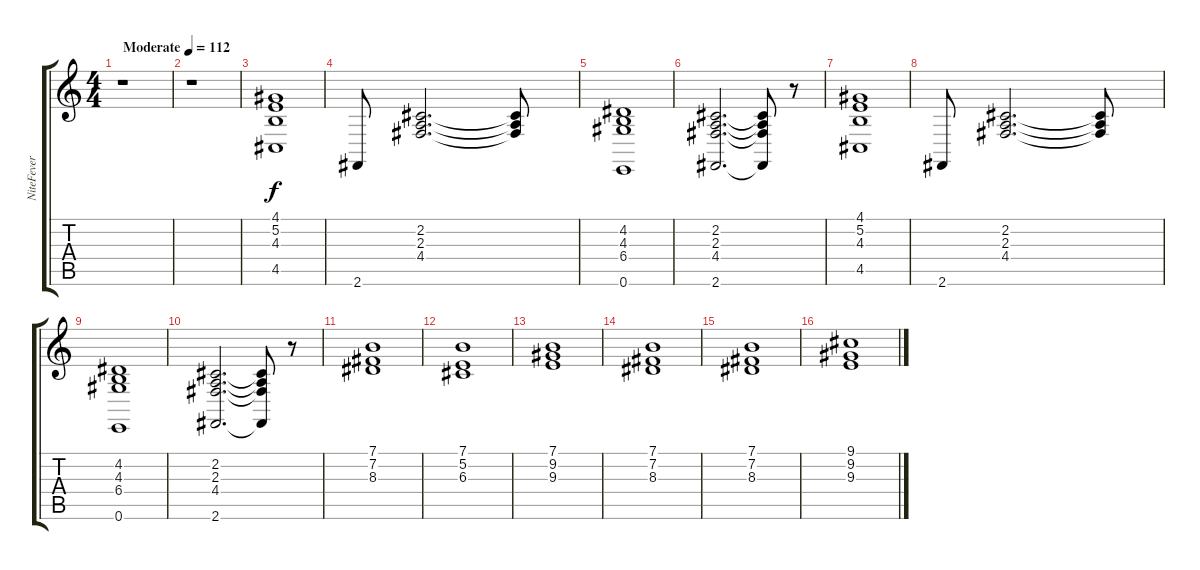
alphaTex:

\track ("NiteFever         3 " "NiteFever ") {solo instrument electricpiano2}
\staff {score tabs}
\tuning (E4 B3 G3 D3 A2 E2) {hide}
\ts (4 4)
\tempo (112 "Moderate")
\clef g2
\ks c
r.1{dy f instrument electricpiano2} |
r.1 |
(4.1 5.2 4.3 4.5).1{balance 8} |
2.6.8 (2.2 2.3 4.4).2{d} (2.2{t} 2.3{t} 4.4{t}).8 |
(4.2 4.3 6.4 0.6).1 |
(2.2 2.3 4.4 2.6).2{d} (2.2{t} 2.3{t} 4.4{t} 2.6{t}).8 r.8 |
(4.1 5.2 4.3 4.5).1 |
2.6.8 (2.2 2.3 4.4).2{d} (2.2{t} 2.3{t} 4.4{t}).8 |
(4.2 4.3 6.4 0.6).1 |
(2.2 2.3 4.4 2.6).2{d} (2.2{t} 2.3{t} 4.4{t} 2.6{t}).8 r.8 |
(7.1 7.2 8.3).1 |
(7.1 5.2 6.3).1 |
(7.1 9.2 9.3).1 |
(7.1 7.2 8.3).1 |
(7.1 7.2 8.3).1 |
(9.1 9.2 9.3).1
